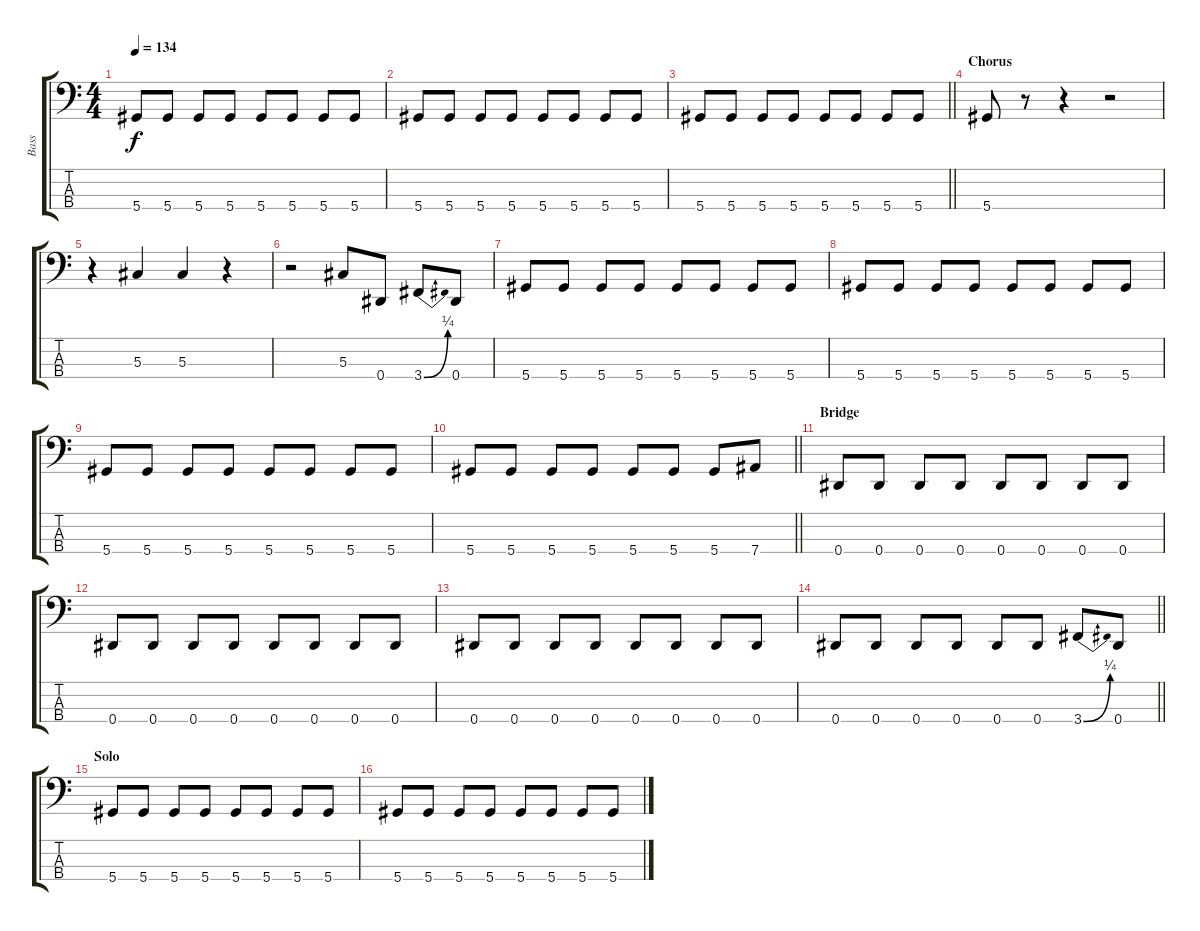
\track ("Bass" "Bass") {instrument electricbasspick}
\staff {score tabs}
\tuning (Gb2 Db2 Ab1 Eb1) {hide}
\ts (4 4)
\tempo 134
\clef f4
\ks c
5.4.8{dy f} 5.4.8 5.4.8 5.4.8 5.4.8 5.4.8 5.4.8 5.4.8 |
5.4.8 5.4.8 5.4.8 5.4.8 5.4.8 5.4.8 5.4.8 5.4.8 |
\barLineRight lightlight
5.4.8 5.4.8 5.4.8 5.4.8 5.4.8 5.4.8 5.4.8 5.4.8 |
\section ("" "Chorus")
5.4.8 r.8 r.4 r.2 |
r.4 5.3.4 5.3.4 r.4 |
r.2 5.3.8 0.4.8 3.4{be (bend 0 0 60 1)}.8 0.4.8 |
5.4.8 5.4.8 5.4.8 5.4.8 5.4.8 5.4.8 5.4.8 5.4.8 |
5.4.8 5.4.8 5.4.8 5.4.8 5.4.8 5.4.8 5.4.8 5.4.8 |
5.4.8 5.4.8 5.4.8 5.4.8 5.4.8 5.4.8 5.4.8 5.4.8 |
\barLineRight lightlight
5.4.8 5.4.8 5.4.8 5.4.8 5.4.8 5.4.8 5.4.8 7.4.8 |
\section ("" "Bridge")
0.4.8 0.4.8 0.4.8 0.4.8 0.4.8 0.4.8 0.4.8 0.4.8 |
0.4.8 0.4.8 0.4.8 0.4.8 0.4.8 0.4.8 0.4.8 0.4.8 |
0.4.8 0.4.8 0.4.8 0.4.8 0.4.8 0.4.8 0.4.8 0.4.8 |
\barLineRight lightlight
0.4.8 0.4.8 0.4.8 0.4.8 0.4.8 0.4.8 3.4{be (bend 0 0 60 1)}.8 0.4.8 |
\section ("" "Solo")
5.4.8 5.4.8 5.4.8 5.4.8 5.4.8 5.4.8 5.4.8 5.4.8 |
5.4.8 5.4.8 5.4.8 5.4.8 5.4.8 5.4.8 5.4.8 5.4.8
